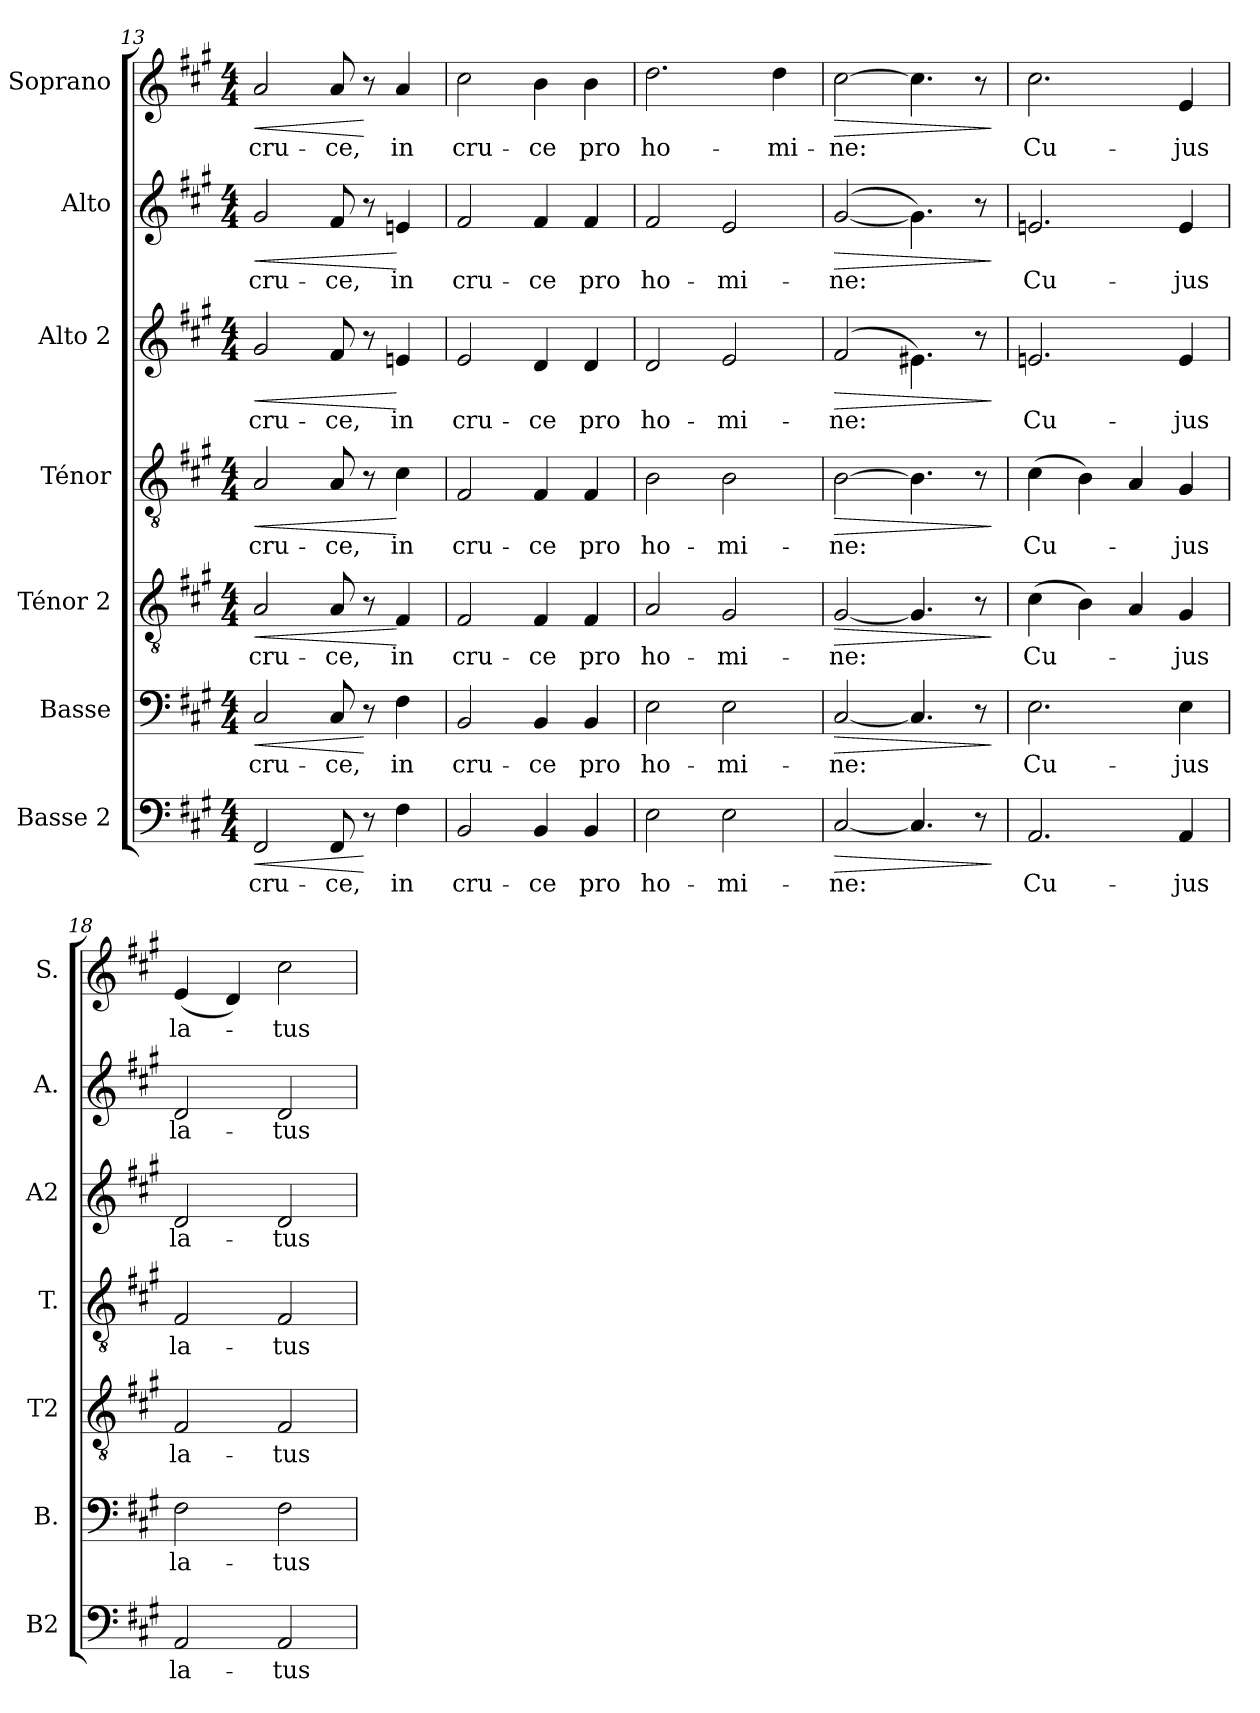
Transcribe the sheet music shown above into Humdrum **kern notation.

**kern	**text	**dynam	**kern	**text	**dynam	**kern	**text	**dynam	**kern	**text	**dynam	**kern	**text	**dynam	**kern	**text	**dynam	**kern	**text	**dynam
*part7	*part7	*part7	*part6	*part6	*part6	*part5	*part5	*part5	*part4	*part4	*part4	*part3	*part3	*part3	*part2	*part2	*part2	*part1	*part1	*part1
*staff7	*staff7	*staff7	*staff6	*staff6	*staff6	*staff5	*staff5	*staff5	*staff4	*staff4	*staff4	*staff3	*staff3	*staff3	*staff2	*staff2	*staff2	*staff1	*staff1	*staff1
*I"Basse 2	*	*	*I"Basse	*	*	*I"Ténor 2	*	*	*I"Ténor	*	*	*I"Alto 2	*	*	*I"Alto	*	*	*I"Soprano	*	*
*I'B2	*	*	*I'B.	*	*	*I'T2	*	*	*I'T.	*	*	*I'A2	*	*	*I'A.	*	*	*I'S.	*	*
*clefF4	*	*	*clefF4	*	*	*clefGv2	*	*	*clefGv2	*	*	*clefG2	*	*	*clefG2	*	*	*clefG2	*	*
*k[f#c#g#]	*	*	*k[f#c#g#]	*	*	*k[f#c#g#]	*	*	*k[f#c#g#]	*	*	*k[f#c#g#]	*	*	*k[f#c#g#]	*	*	*k[f#c#g#]	*	*
*M4/4	*	*	*M4/4	*	*	*M4/4	*	*	*M4/4	*	*	*M4/4	*	*	*M4/4	*	*	*M4/4	*	*
=13	=13	=13	=13	=13	=13	=13	=13	=13	=13	=13	=13	=13	=13	=13	=13	=13	=13	=13	=13	=13
!	!LO:LY:b	!LO:HP:b	!	!LO:LY:b	!LO:HP:b	!	!LO:LY:b	!LO:HP:b	!	!LO:LY:b	!LO:HP:b	!	!LO:LY:b	!LO:HP:b	!	!LO:LY:b	!LO:HP:b	!	!LO:LY:b	!LO:HP:b
2FF#/	cru-	<	2C#/	cru-	<	2A/	cru-	<	2A/	cru-	<	2g#/	cru-	<	2g#/	cru-	<	2a/	cru-	<
!	!LO:LY:b	!	!	!LO:LY:b	!	!	!LO:LY:b	!	!	!LO:LY:b	!	!	!LO:LY:b	!	!	!LO:LY:b	!	!	!LO:LY:b	!
8FF#/	-ce,	.	8C#/	-ce,	.	8A/	-ce,	.	8A/	-ce,	.	8f#/	-ce,	.	8f#/	-ce,	.	8a/	-ce,	.
8r	.	[	8r	.	[	8r	.	.	8r	.	.	8r	.	.	8r	.	.	8r	.	[
!	!LO:LY:b	!	!	!LO:LY:b	!	!	!LO:LY:b	!	!	!LO:LY:b	!	!	!LO:LY:b	!	!	!LO:LY:b	!	!	!LO:LY:b	!
4F#\	in	.	4F#\	in	.	4F#/	in	[	4c#\	in	[	4en/	in	[	4en/	in	[	4a/	in	.
=14	=14	=14	=14	=14	=14	=14	=14	=14	=14	=14	=14	=14	=14	=14	=14	=14	=14	=14	=14	=14
!	!LO:LY:b	!	!	!LO:LY:b	!	!	!LO:LY:b	!	!	!LO:LY:b	!	!	!LO:LY:b	!	!	!LO:LY:b	!	!	!LO:LY:b	!
2BB/	cru-	.	2BB/	cru-	.	2F#/	cru-	.	2F#/	cru-	.	2e/	cru-	.	2f#/	cru-	.	2cc#\	cru-	.
!	!LO:LY:b	!	!	!LO:LY:b	!	!	!LO:LY:b	!	!	!LO:LY:b	!	!	!LO:LY:b	!	!	!LO:LY:b	!	!	!LO:LY:b	!
4BB/	-ce	.	4BB/	-ce	.	4F#/	-ce	.	4F#/	-ce	.	4d/	-ce	.	4f#/	-ce	.	4b\	-ce	.
!	!LO:LY:b	!	!	!LO:LY:b	!	!	!LO:LY:b	!	!	!LO:LY:b	!	!	!LO:LY:b	!	!	!LO:LY:b	!	!	!LO:LY:b	!
4BB/	pro	.	4BB/	pro	.	4F#/	pro	.	4F#/	pro	.	4d/	pro	.	4f#/	pro	.	4b\	pro	.
=15	=15	=15	=15	=15	=15	=15	=15	=15	=15	=15	=15	=15	=15	=15	=15	=15	=15	=15	=15	=15
!	!LO:LY:b	!	!	!LO:LY:b	!	!	!LO:LY:b	!	!	!LO:LY:b	!	!	!LO:LY:b	!	!	!LO:LY:b	!	!	!LO:LY:b	!
2E\	ho-	.	2E\	ho-	.	2A/	ho-	.	2B\	ho-	.	2d/	ho-	.	2f#/	ho-	.	2.dd\	ho-	.
!	!LO:LY:b	!	!	!LO:LY:b	!	!	!LO:LY:b	!	!	!LO:LY:b	!	!	!LO:LY:b	!	!	!LO:LY:b	!	!	!	!
2E\	-mi-	.	2E\	-mi-	.	2G#/	-mi-	.	2B\	-mi-	.	2e/	-mi-	.	2e/	-mi-	.	.	.	.
!	!	!	!	!	!	!	!	!	!	!	!	!	!	!	!	!	!	!	!LO:LY:b	!
.	.	.	.	.	.	.	.	.	.	.	.	.	.	.	.	.	.	4dd\	-mi-	.
=16	=16	=16	=16	=16	=16	=16	=16	=16	=16	=16	=16	=16	=16	=16	=16	=16	=16	=16	=16	=16
!	!LO:LY:b	!LO:HP:b	!	!LO:LY:b	!LO:HP:b	!	!LO:LY:b	!LO:HP:b	!	!LO:LY:b	!LO:HP:b	!	!LO:LY:b	!LO:HP:b	!	!LO:LY:b	!LO:HP:b	!	!LO:LY:b	!LO:HP:b
[2C#/	-ne:	>	[2C#/	-ne:	>	[2G#/	-ne:	>	[2B\	-ne:	>	(<2f#/	-ne:	>	(<[2g#/	-ne:	>	[2cc#\	-ne:	>
4.C#/]	.	.	4.C#/]	.	.	4.G#/]	.	.	4.B\]	.	.	4.e#X\)	.	.	4.g#\])	.	.	4.cc#\]	.	.
8r	.	.	8r	.	.	8r	.	.	8r	.	.	8r	.	.	8r	.	.	8r	.	.
.	.	]	.	.	]	.	.	]	.	.	]	.	.	]	.	.	]	.	.	]
=17	=17	=17	=17	=17	=17	=17	=17	=17	=17	=17	=17	=17	=17	=17	=17	=17	=17	=17	=17	=17
!	!LO:LY:b	!	!	!LO:LY:b	!	!	!LO:LY:b	!	!	!LO:LY:b	!	!	!LO:LY:b	!	!	!LO:LY:b	!	!	!LO:LY:b	!
2.AA/	Cu-	.	2.E\	Cu-	.	(>4c#\	Cu-	.	(>4c#\	Cu-	.	2.en/	Cu-	.	2.en/	Cu-	.	2.cc#\	Cu-	.
.	.	.	.	.	.	4B\)	.	.	4B\)	.	.	.	.	.	.	.	.	.	.	.
.	.	.	.	.	.	4A/	.	.	4A/	.	.	.	.	.	.	.	.	.	.	.
!	!LO:LY:b	!	!	!LO:LY:b	!	!	!LO:LY:b	!	!	!LO:LY:b	!	!	!LO:LY:b	!	!	!LO:LY:b	!	!	!LO:LY:b	!
4AA/	-jus	.	4E\	-jus	.	4G#/	-jus	.	4G#/	-jus	.	4e/	-jus	.	4e/	-jus	.	4e/	-jus	.
=18	=18	=18	=18	=18	=18	=18	=18	=18	=18	=18	=18	=18	=18	=18	=18	=18	=18	=18	=18	=18
!	!LO:LY:b	!	!	!LO:LY:b	!	!	!LO:LY:b	!	!	!LO:LY:b	!	!	!LO:LY:b	!	!	!LO:LY:b	!	!	!LO:LY:b	!
2AA/	la-	.	2F#\	la-	.	2F#/	la-	.	2F#/	la-	.	2d/	la-	.	2d/	la-	.	(<4e/	la-	.
.	.	.	.	.	.	.	.	.	.	.	.	.	.	.	.	.	.	4d/)	.	.
!	!LO:LY:b	!	!	!LO:LY:b	!	!	!LO:LY:b	!	!	!LO:LY:b	!	!	!LO:LY:b	!	!	!LO:LY:b	!	!	!LO:LY:b	!
2AA/	-tus	.	2F#\	-tus	.	2F#/	-tus	.	2F#/	-tus	.	2d/	-tus	.	2d/	-tus	.	2cc#\	-tus	.
=	=	=	=	=	=	=	=	=	=	=	=	=	=	=	=	=	=	=	=	=
*-	*-	*-	*-	*-	*-	*-	*-	*-	*-	*-	*-	*-	*-	*-	*-	*-	*-	*-	*-	*-
